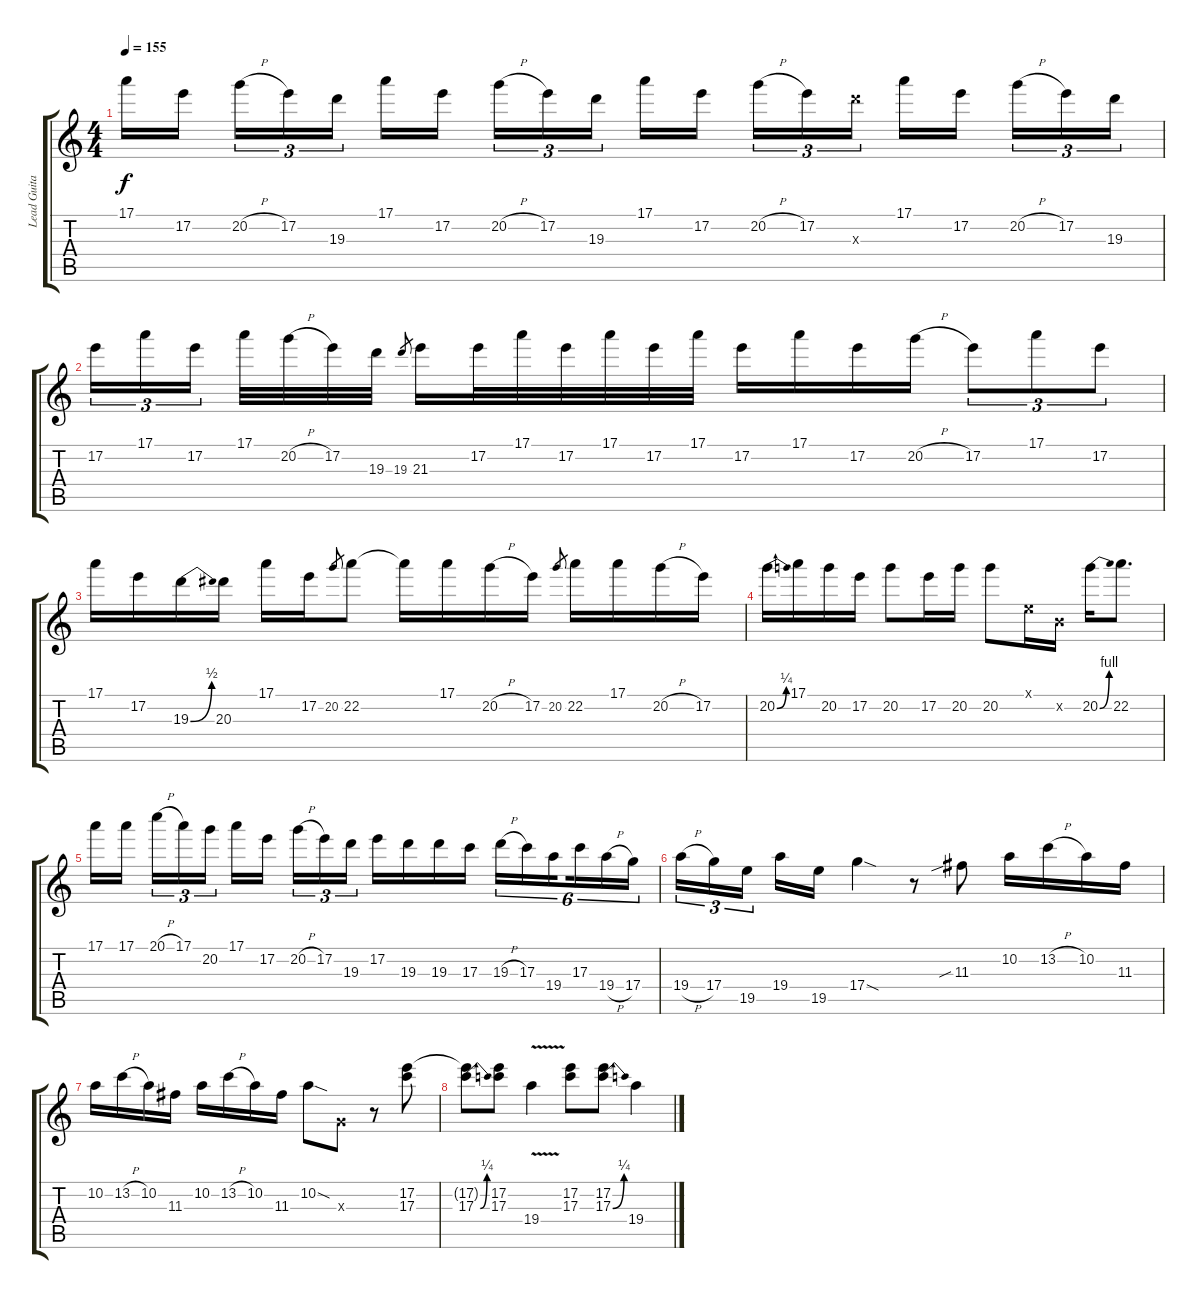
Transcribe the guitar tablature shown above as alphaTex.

\track ("Lead Guitar" "Lead Guita") {instrument distortionguitar}
\staff {score tabs}
\tuning (E4 B3 G3 D3 A2 E2) {hide}
\ts (4 4)
\tempo 155
\clef g2
\ks c
17.1.16{dy f} 17.2.16{beam splitsecondary} 20.2{h}.16{tu (3 2)} 17.2.16{tu (3 2)} 19.3.16{tu (3 2)} 17.1.16 17.2.16{beam splitsecondary} 20.2{h}.16{tu (3 2)} 17.2.16{tu (3 2)} 19.3.16{tu (3 2)} 17.1.16 17.2.16{beam splitsecondary} 20.2{h}.16{tu (3 2)} 17.2.16{tu (3 2)} 19.3{x}.16{tu (3 2)} 17.1.16 17.2.16{beam splitsecondary} 20.2{h}.16{tu (3 2)} 17.2.16{tu (3 2)} 19.3.16{tu (3 2)} |
17.2.16{tu (3 2)} 17.1.16{tu (3 2)} 17.2.16{tu (3 2) beam splitsecondary} 17.1.32 20.2{h}.32 17.2.32 19.3.32 19.3.8{gr} 21.3.16 17.2.32 17.1.32 17.2.32 17.1.32 17.2.32 17.1.32 17.2.16 17.1.16 17.2.16 20.2{h}.16 17.2.8{tu (3 2)} 17.1.8{tu (3 2)} 17.2.8{tu (3 2)} |
17.1.16 17.2.16 19.3{be (bend 0 0 60 2)}.16 20.3.16 17.1.16 17.2.16 20.2.8{gr} 22.2.8 22.2{t}.16 17.1.16 20.2{h}.16 17.2.16 20.2.8{gr} 22.2.16 17.1.16 20.2{h}.16 17.2.16 |
20.2{be (bend 0 0 60 1)}.16 17.1.16 20.2.16 17.2.16 20.2.8 17.2.16 20.2.16 20.2.8 0.1{x}.16 0.2{x}.16 20.2{be (bend 0 0 60 4)}.16 22.2.8{d} |
17.1.16 17.1.16{beam splitsecondary} 20.1{h}.16{tu (3 2)} 17.1.16{tu (3 2)} 20.2.16{tu (3 2)} 17.1.16 17.2.16{beam splitsecondary} 20.2{h}.16{tu (3 2)} 17.2.16{tu (3 2)} 19.3.16{tu (3 2)} 17.2.16 19.3.16 19.3.16 17.3.16 19.3{h}.16{tu (6 4)} 17.3.16{tu (6 4)} 19.4.16{tu (6 4) beam splitsecondary} 17.3.16{tu (6 4)} 19.4{h}.16{tu (6 4)} 17.4.16{tu (6 4)} |
19.4{h}.16{tu (3 2)} 17.4.16{tu (3 2)} 19.5.16{tu (3 2) beam splitsecondary} 19.4.16 19.5.16 17.4{sod}.4 r.8 11.3{sib}.8 10.2.16 13.2{h}.16 10.2.16 11.3.16 |
10.2.16 13.2{h}.16 10.2.16 11.3.16 10.2.16 13.2{h}.16 10.2.16 11.3.16 10.2{sod}.8 0.3{x}.8 r.8 (17.2 17.3).8 |
(17.2{t} 17.3{be (bend 0 0 60 1)}).8 (17.2 17.3).8 19.4{v}.4 (17.2 17.3).8 (17.2 17.3{be (bend 0 0 60 1)}).8 19.4.4
